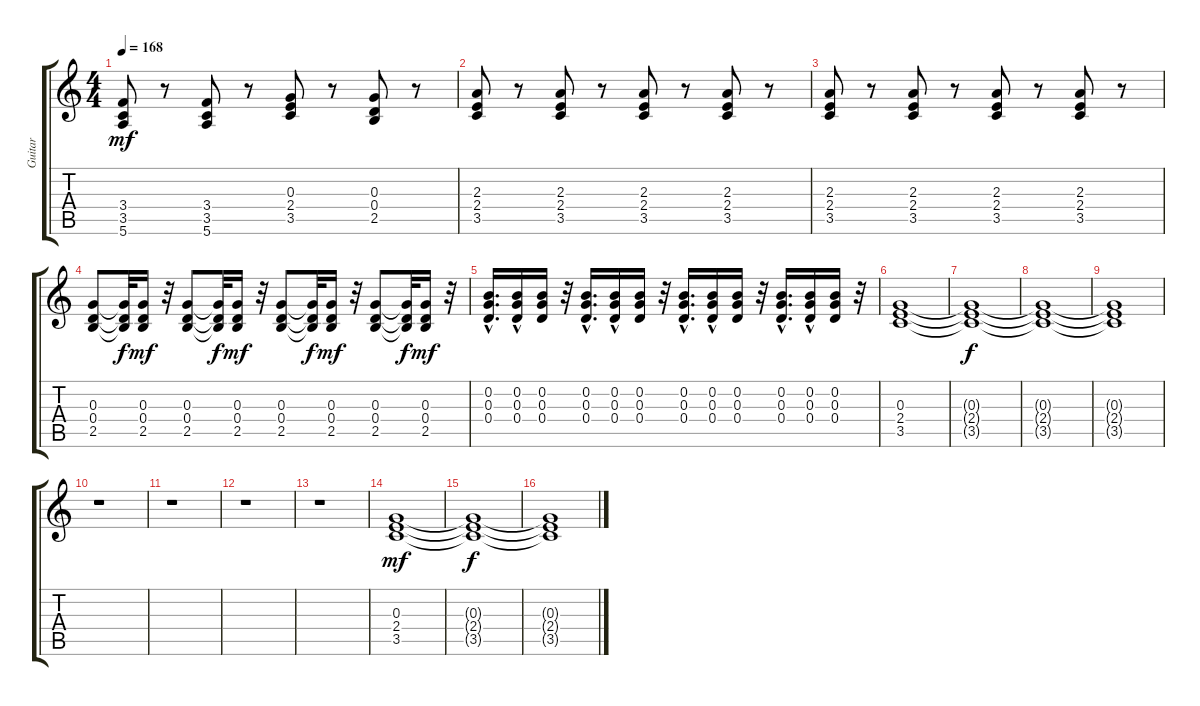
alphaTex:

\track ("Guitar" "Guitar") {instrument electricguitarjazz}
\staff {score tabs}
\tuning (E4 B3 G3 D3 A2 E2) {hide}
\ts (4 4)
\tempo 168
\clef g2
\ks c
(3.4 3.5 5.6).8{dy mf} r.8 (3.4 3.5 5.6).8 r.8 (0.3 2.4 3.5).8 r.8 (0.3 0.4 2.5).8 r.8 |
(2.3 2.4 3.5).8 r.8 (2.3 2.4 3.5).8 r.8 (2.3 2.4 3.5).8 r.8 (2.3 2.4 3.5).8 r.8 |
(2.3 2.4 3.5).8 r.8 (2.3 2.4 3.5).8 r.8 (2.3 2.4 3.5).8 r.8 (2.3 2.4 3.5).8 r.8 |
(0.3 0.4 2.5).8 (0.3{t} 0.4{t} 2.5{t}).32{dy f} (0.3 0.4 2.5).16{dy mf} r.32 (0.3 0.4 2.5).8 (0.3{t} 0.4{t} 2.5{t}).32{dy f} (0.3 0.4 2.5).16{dy mf} r.32 (0.3 0.4 2.5).8 (0.3{t} 0.4{t} 2.5{t}).32{dy f} (0.3 0.4 2.5).16{dy mf} r.32 (0.3 0.4 2.5).8 (0.3{t} 0.4{t} 2.5{t}).32{dy f} (0.3 0.4 2.5).16{dy mf} r.32 |
(0.2{hac} 0.3{hac} 0.4{hac}).16{d} (0.2{hac} 0.3{hac} 0.4{hac}).16 (0.2 0.3 0.4).16 r.32 (0.2{hac} 0.3{hac} 0.4{hac}).16{d} (0.2{hac} 0.3{hac} 0.4{hac}).16 (0.2 0.3 0.4).16 r.32 (0.2{hac} 0.3{hac} 0.4{hac}).16{d} (0.2{hac} 0.3{hac} 0.4{hac}).16 (0.2 0.3 0.4).16 r.32 (0.2{hac} 0.3{hac} 0.4{hac}).16{d} (0.2{hac} 0.3{hac} 0.4{hac}).16 (0.2 0.3 0.4).16 r.32 |
(0.3 2.4 3.5).1{volume 12} |
(0.3{t} 2.4{t} 3.5{t}).1{dy f} |
(0.3{t} 2.4{t} 3.5{t}).1 |
(0.3{t} 2.4{t} 3.5{t}).1 |
r.1 |
r.1 |
r.1 |
r.1 |
(0.3 2.4 3.5).1{dy mf volume 12} |
(0.3{t} 2.4{t} 3.5{t}).1{dy f} |
(0.3{t} 2.4{t} 3.5{t}).1
